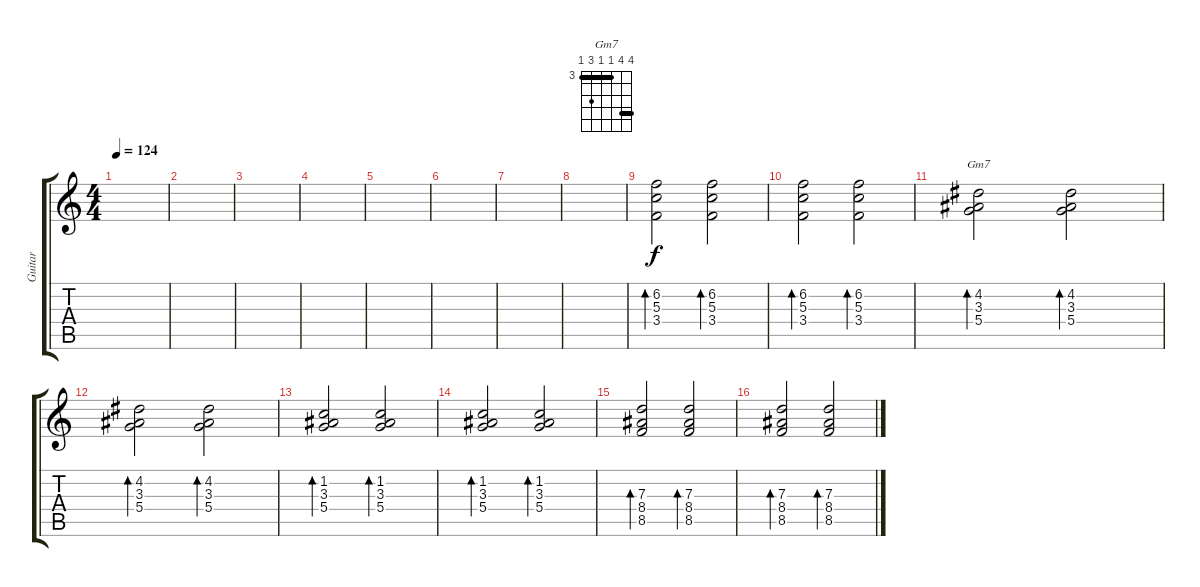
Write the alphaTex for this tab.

\track ("Guitar" "Guitar") {instrument acousticguitarsteel}
\staff {score tabs}
\tuning (E4 B3 G3 D3 A2 E2) {hide}
\chord ("Gm7" 6 6 3 3 5 3) {firstfret 3 barre (3 6)}
\ts (4 4)
\tempo 124
\clef g2
\ks c
|
|
|
|
|
|
|
|
(6.2 5.3 3.4).2{bd 120} (6.2 5.3 3.4).2{bd 120} |
(6.2 5.3 3.4).2{bd 120} (6.2 5.3 3.4).2{bd 120} |
(4.2 3.3 5.4).2{bd 120 ch "Gm7"} (4.2 3.3 5.4).2{bd 120} |
(4.2 3.3 5.4).2{bd 120} (4.2 3.3 5.4).2{bd 120} |
(1.2 3.3 5.4).2{bd 120} (1.2 3.3 5.4).2{bd 120} |
(1.2 3.3 5.4).2{bd 120} (1.2 3.3 5.4).2{bd 120} |
(7.3 8.4 8.5).2{bd 120} (7.3 8.4 8.5).2{bd 120} |
(7.3 8.4 8.5).2{bd 120} (7.3 8.4 8.5).2{bd 120}
